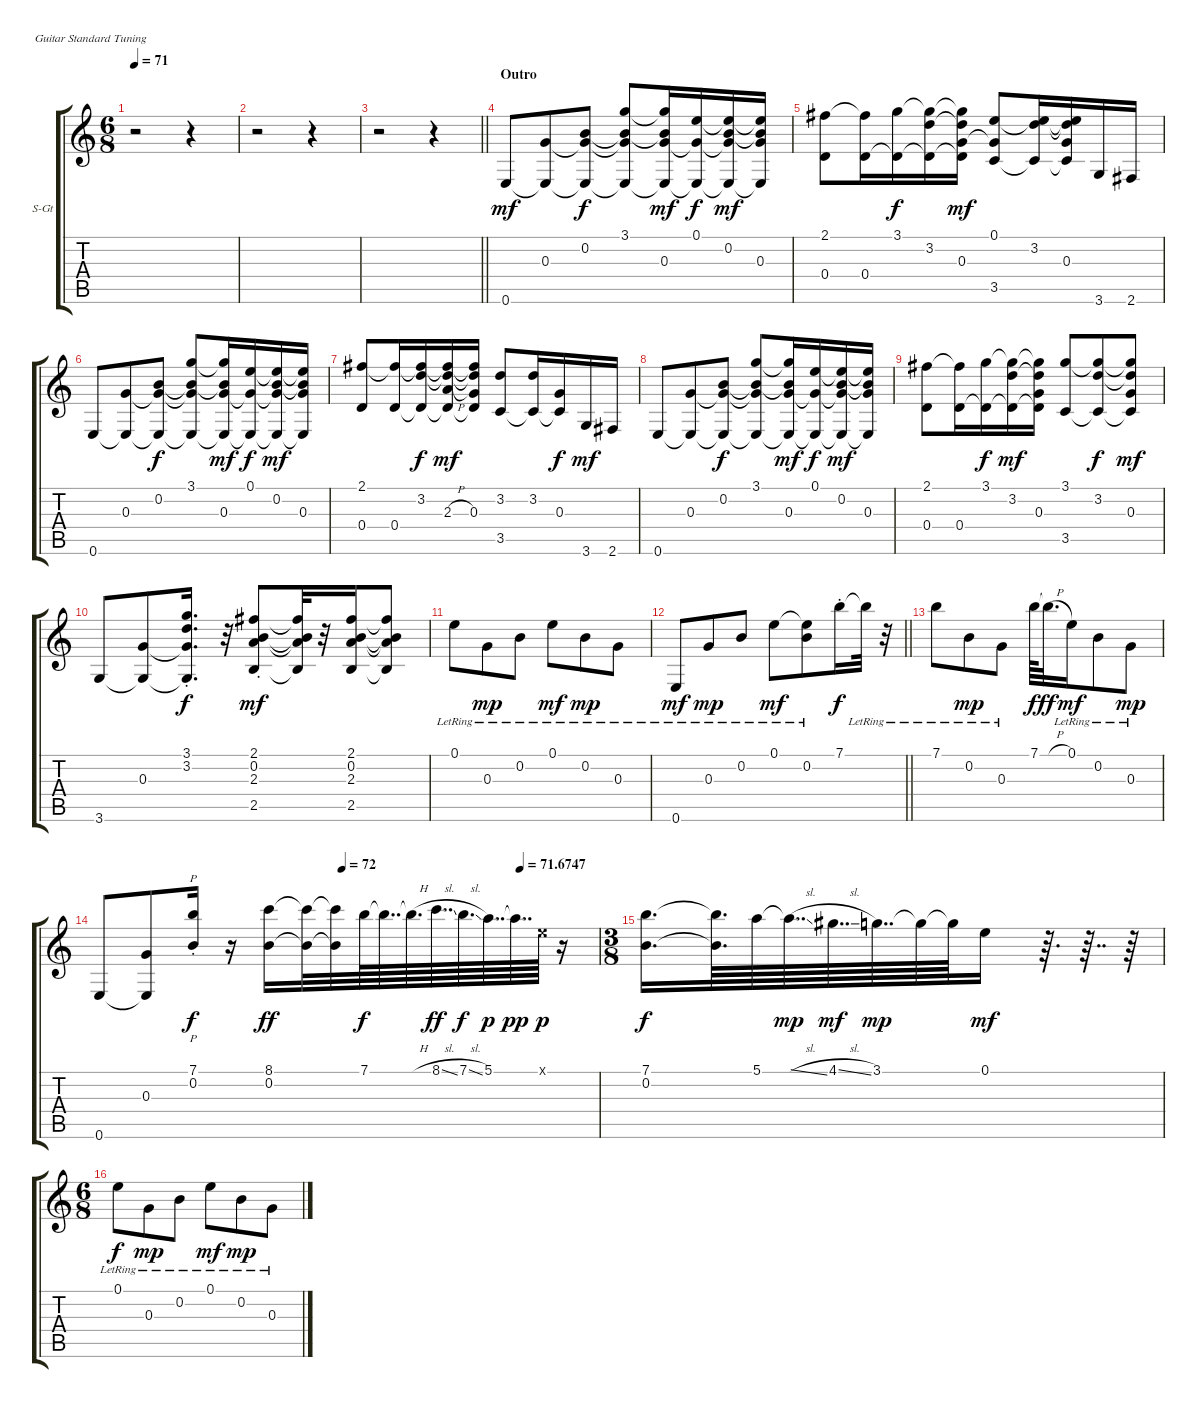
\bracketExtendMode groupsimilarinstruments
\firstSystemTrackNameOrientation horizontal
\otherSystemsTrackNameOrientation horizontal
\track ("Acoustic clean 1" "S-Gt") {instrument acousticguitarsteel}
\staff {score tabs}
\tuning (E4 B3 G3 D3 A2 E2)
\ts (6 8)
\tempo 71
\clef g2
\ks c
r.2{dy mf} r.4 |
r.2 r.4 |
\barLineRight lightlight
r.2 r.4 |
\section ("" "Outro")
0.6.8 (0.3 0.6{t}).8 (0.2 0.6{t} 0.3{t}).8{dy f} (3.1 0.6{t} 0.3{t} 0.2{t}).8 (0.3 0.6{t} 3.1{t} 0.2{t}).16{dy mf} (0.1 0.6{t} 0.3{t}).16{dy f} (0.2 0.6{t} 0.3{t} 0.1{t}).16{dy mf} (0.3 0.6{t} 0.1{t} 0.2{t}).16 |
(2.1 0.4).8 (0.4 2.1{t}).16 (3.1 0.4{t}).16{dy f} (3.2 0.4{t} 3.1{t}).16 (0.3 0.4{t} 3.1{t} 3.2{t}).16{dy mf} (0.1 3.5 0.3{t}).8 (3.2 3.5{t} 0.1{t}).16 (0.3 3.5{t} 3.2{t} 0.1{t}).16 3.6.16 2.6.16 |
0.6.8 (0.3 0.6{t}).8 (0.2 0.6{t} 0.3{t}).8{dy f} (3.1 0.6{t} 0.3{t} 0.2{t}).8 (0.3 0.6{t} 3.1{t} 0.2{t}).16{dy mf} (0.1 0.6{t} 0.3{t}).16{dy f} (0.2 0.6{t} 0.3{t} 0.1{t}).16{dy mf} (0.3 0.6{t} 0.1{t} 0.2{t}).16 |
(2.1 0.4).8 (0.4 2.1{t}).16 (3.2 0.4{t} 2.1{t}).16{dy f} (2.3{h} 0.4{t} 2.1{t} 3.2{t}).16{dy mf} (0.3 0.4{t} 2.1{t} 3.2{t}).16 (3.2 3.5).8 (3.5{t} 3.2).16 (3.5{t} 0.3).16{dy f} 3.6.16{dy mf} 2.6.16 |
0.6.8 (0.3 0.6{t}).8 (0.2 0.6{t} 0.3{t}).8{dy f} (3.1 0.6{t} 0.3{t} 0.2{t}).8 (0.3 0.6{t} 3.1{t} 0.2{t}).16{dy mf} (0.1 0.6{t} 0.3{t}).16{dy f} (0.2 0.6{t} 0.3{t} 0.1{t}).16{dy mf} (0.3 0.6{t} 0.1{t} 0.2{t}).16 |
(2.1 0.4).8 (0.4 2.1{t}).16 (3.1 0.4{t}).16{dy f} (3.2 0.4{t} 3.1{t}).16{dy mf} (0.3 0.4{t} 3.1{t} 3.2{t}).16 (3.1 3.5).8 (3.2 3.1{t} 3.5{t}).8{dy f} (0.3 3.1{t} 3.2{t} 3.5{t}).8{dy mf} |
3.6.8 (0.3 3.6{t}).8 (3.1{st} 3.2{st} 3.6{st t} 0.3{st t}).16{d dy f} r.32 (2.1 0.2 2.3 2.5{st}).8{dy mf} (2.1{t} 0.2{t} 2.3{t} 2.5{t}).32 r.32 (2.1 0.2 2.3 2.5).16 (2.1{t} 0.2{t} 2.3{t} 2.5{t}).8 |
0.1{lr}.8 0.3{lr}.8{dy mp} 0.2{lr}.8 0.1{lr}.8{dy mf} 0.2{lr}.8{dy mp} 0.3{lr}.8 |
\barLineRight lightlight
0.6{lr}.8{dy mf} 0.3{lr}.8{dy mp} 0.2{lr}.8 0.1{lr}.8{dy mf} (0.2{lr} 0.1{lr t}).8 7.1{st}.16{dy f} 7.1{lr t}.32 r.32 |
7.1{lr}.8 0.2{lr}.8{dy mp} 0.3{lr}.8 7.1.64{dy f} 7.1{h t}.32{d dy ff} 0.1{lr}.16{dy mf} 0.2{lr}.8 0.3{lr}.8{dy mp} |
\tempo (72 0.4875)
\tempo (71.6747 0.84375)
0.6.8 (0.3 0.6{t}).8 (7.1{st} 0.2{st}).16{p dy f} r.16 (8.1 0.2).16{dy ff} (8.1{t} 0.2{t}).32 (8.1{t} 0.2{t}).32 7.1.64{dy f} 7.1{t}.64{dd} 7.1{h t}.64{d} 8.1{sl}.64{dd dy ff} 7.1{sl}.64{d dy f} 5.1.64{dd dy p} 5.1{t}.64{dd dy pp} 0.1{x}.64{dy p} r.16 |
\ts (3 8)
\beaming (8 3)
\scale
0.527651 (7.1 0.2).16{d dy f} (7.1{t} 0.2{t}).64{d} 5.1.64 5.1{sl t}.64{dd dy mp} 4.1{sl}.64{dd dy mf} 3.1.64{dd dy mp} 3.1{t}.64 3.1{t}.64 0.1.16{dy mf} r.64{d} r.64{dd} r.64 |
\ts (6 8)
\beaming (8 3 3)
\scale
0.237075 0.1{lr}.8{dy f} 0.3{lr}.8{dy mp} 0.2{lr}.8 0.1{lr}.8{dy mf} 0.2{lr}.8{dy mp} 0.3{lr}.8
